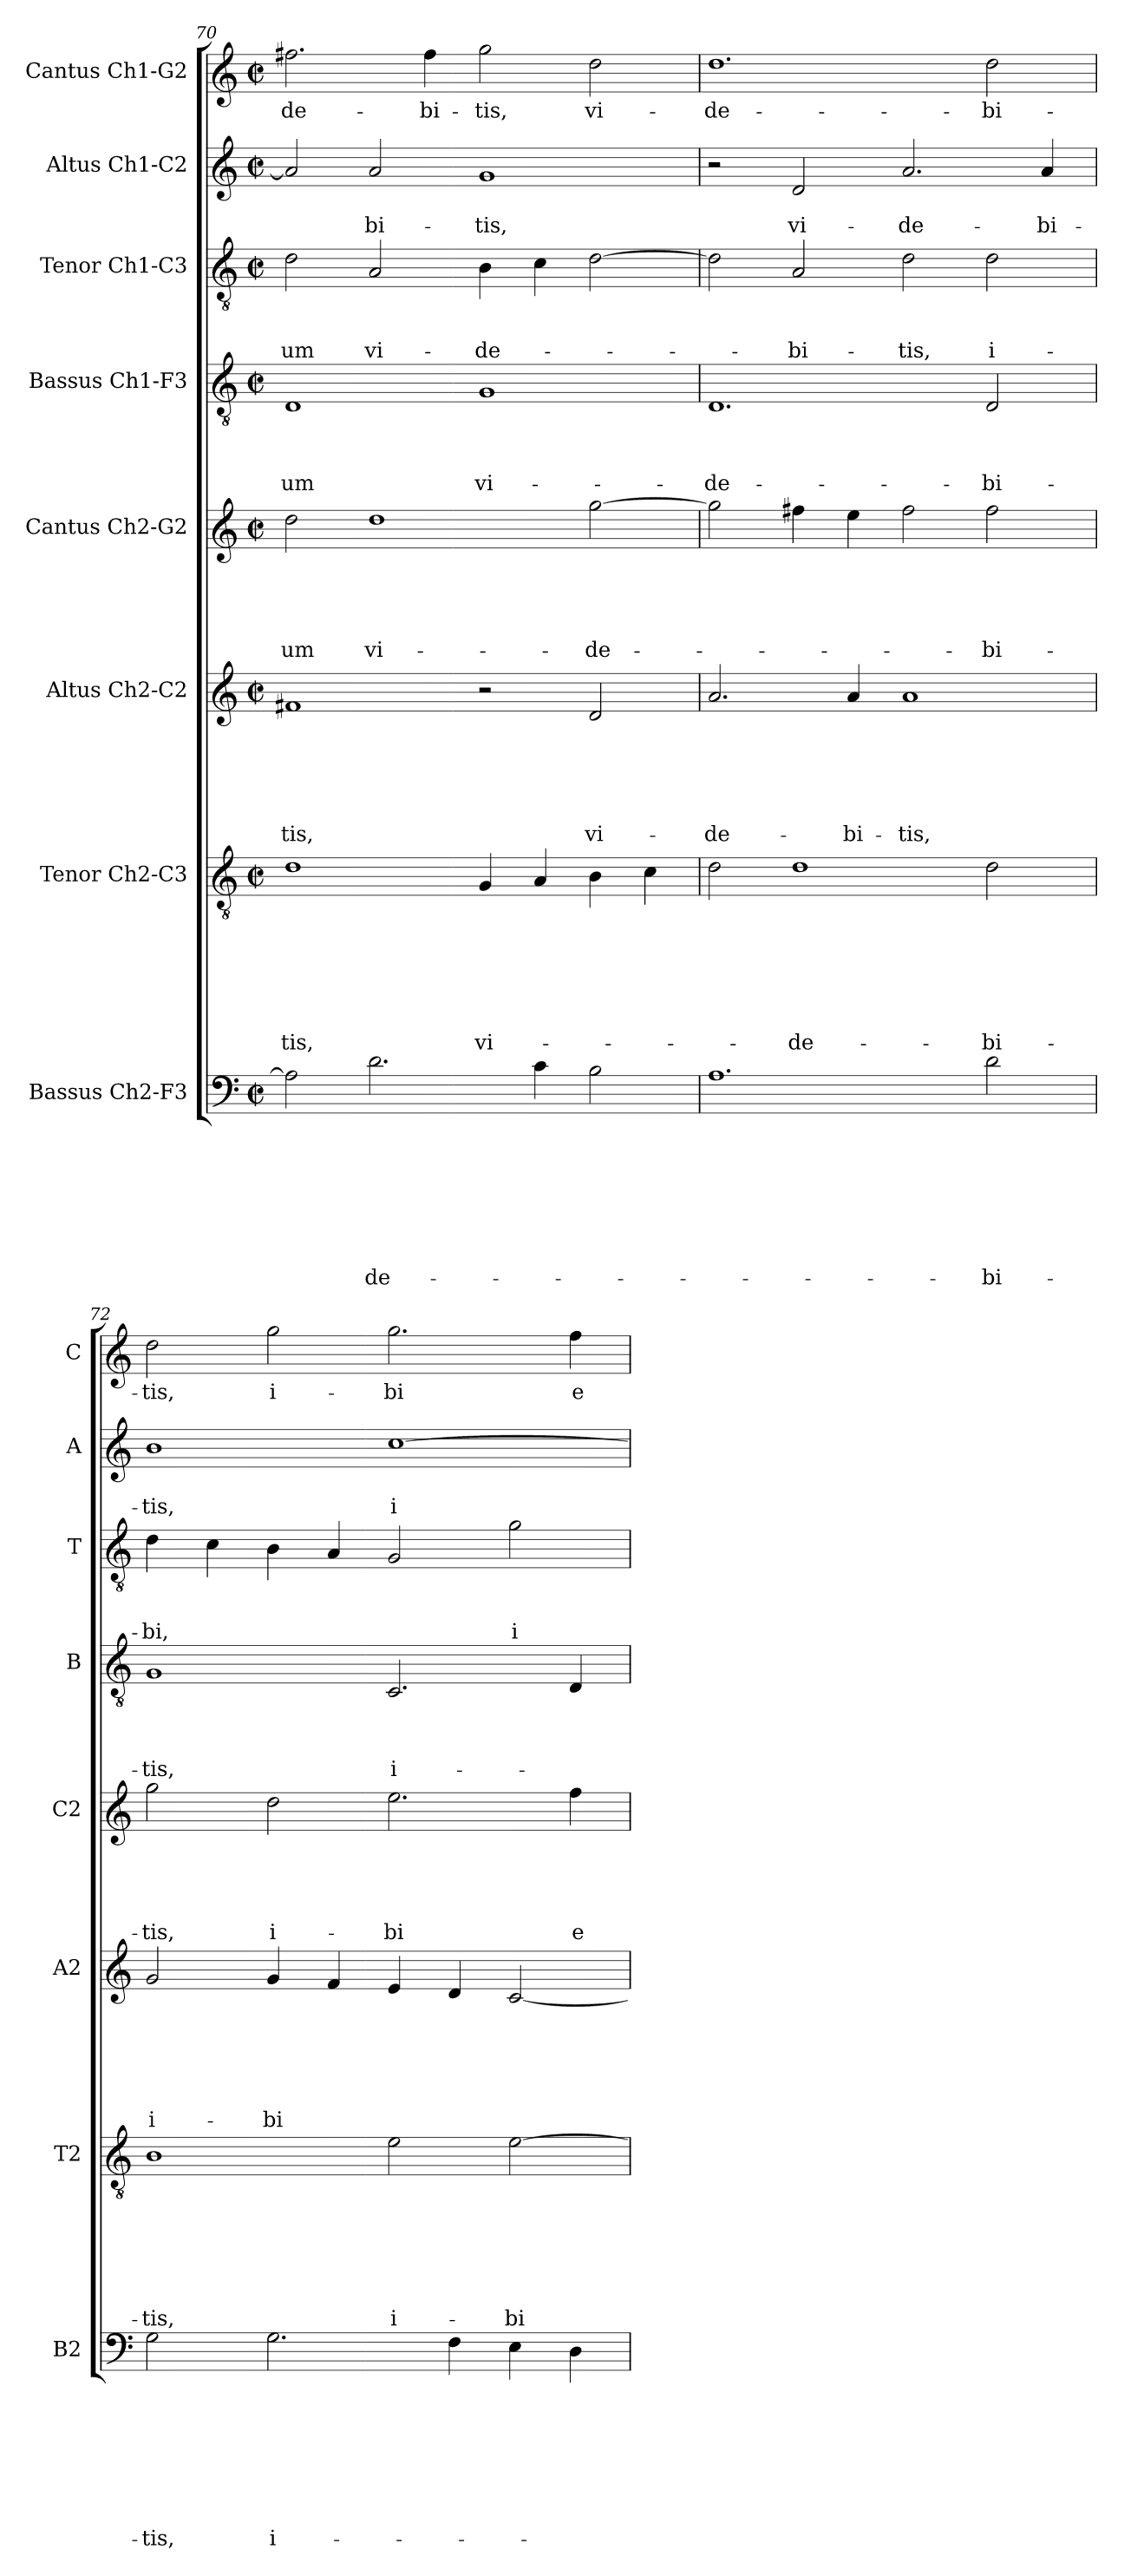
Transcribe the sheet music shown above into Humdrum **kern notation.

**kern	**text	**text	**text	**text	**text	**text	**text	**text	**kern	**text	**text	**text	**text	**text	**text	**text	**kern	**text	**text	**text	**text	**text	**text	**kern	**text	**text	**text	**text	**text	**kern	**text	**text	**text	**text	**kern	**text	**text	**text	**kern	**text	**text	**kern	**text
*part8	*part8	*part8	*part8	*part8	*part8	*part8	*part8	*part8	*part7	*part7	*part7	*part7	*part7	*part7	*part7	*part7	*part6	*part6	*part6	*part6	*part6	*part6	*part6	*part5	*part5	*part5	*part5	*part5	*part5	*part4	*part4	*part4	*part4	*part4	*part3	*part3	*part3	*part3	*part2	*part2	*part2	*part1	*part1
*staff8	*staff8	*staff8	*staff8	*staff8	*staff8	*staff8	*staff8	*staff8	*staff7	*staff7	*staff7	*staff7	*staff7	*staff7	*staff7	*staff7	*staff6	*staff6	*staff6	*staff6	*staff6	*staff6	*staff6	*staff5	*staff5	*staff5	*staff5	*staff5	*staff5	*staff4	*staff4	*staff4	*staff4	*staff4	*staff3	*staff3	*staff3	*staff3	*staff2	*staff2	*staff2	*staff1	*staff1
*I"Bassus Ch2-F3	*	*	*	*	*	*	*	*	*I"Tenor Ch2-C3	*	*	*	*	*	*	*	*I"Altus Ch2-C2	*	*	*	*	*	*	*I"Cantus Ch2-G2	*	*	*	*	*	*I"Bassus Ch1-F3	*	*	*	*	*I"Tenor Ch1-C3	*	*	*	*I"Altus Ch1-C2	*	*	*I"Cantus Ch1-G2	*
*I'B2	*	*	*	*	*	*	*	*	*I'T2	*	*	*	*	*	*	*	*I'A2	*	*	*	*	*	*	*I'C2	*	*	*	*	*	*I'B	*	*	*	*	*I'T	*	*	*	*I'A	*	*	*I'C	*
*clefF4	*	*	*	*	*	*	*	*	*clefGv2	*	*	*	*	*	*	*	*clefG2	*	*	*	*	*	*	*clefG2	*	*	*	*	*	*clefGv2	*	*	*	*	*clefGv2	*	*	*	*clefG2	*	*	*clefG2	*
*k[]	*	*	*	*	*	*	*	*	*k[]	*	*	*	*	*	*	*	*k[]	*	*	*	*	*	*	*k[]	*	*	*	*	*	*k[]	*	*	*	*	*k[]	*	*	*	*k[]	*	*	*k[]	*
*C:	*	*	*	*	*	*	*	*	*C:	*	*	*	*	*	*	*	*C:	*	*	*	*	*	*	*C:	*	*	*	*	*	*C:	*	*	*	*	*C:	*	*	*	*C:	*	*	*C:	*
*M2/2	*	*	*	*	*	*	*	*	*M2/2	*	*	*	*	*	*	*	*M2/2	*	*	*	*	*	*	*M2/2	*	*	*	*	*	*M2/2	*	*	*	*	*M2/2	*	*	*	*M2/2	*	*	*M2/2	*
*met(c|)	*	*	*	*	*	*	*	*	*met(c|)	*	*	*	*	*	*	*	*met(c|)	*	*	*	*	*	*	*met(c|)	*	*	*	*	*	*met(c|)	*	*	*	*	*met(c|)	*	*	*	*met(c|)	*	*	*met(c|)	*
=70	=70	=70	=70	=70	=70	=70	=70	=70	=70	=70	=70	=70	=70	=70	=70	=70	=70	=70	=70	=70	=70	=70	=70	=70	=70	=70	=70	=70	=70	=70	=70	=70	=70	=70	=70	=70	=70	=70	=70	=70	=70	=70	=70
!	!	!	!	!	!	!	!	!	!	!	!	!	!	!	!	!LO:LY:b	!	!	!	!	!	!	!LO:LY:b	!	!	!	!	!	!LO:LY:b	!	!	!	!	!LO:LY:b	!	!	!	!LO:LY:b	!	!	!	!	!LO:LY:b
2A\]	.	.	.	.	.	.	.	.	1d	.	.	.	.	.	.	-tis,	1f#X	.	.	.	.	.	-tis,	2dd\	.	.	.	.	-um	1D	.	.	.	-um	2d\	.	.	-um	2a/]	.	.	2.ff#\	-de-
!	!	!	!	!	!	!	!	!LO:LY:b	!	!	!	!	!	!	!	!	!	!	!	!	!	!	!	!	!	!	!	!	!LO:LY:b	!	!	!	!	!	!	!	!	!LO:LY:b	!	!	!LO:LY:b	!	!
2.d\	.	.	.	.	.	.	.	-de-	.	.	.	.	.	.	.	.	.	.	.	.	.	.	.	1dd	.	.	.	.	vi-	.	.	.	.	.	2A/	.	.	vi-	2a/	.	-bi-	.	.
!	!	!	!	!	!	!	!	!	!	!	!	!	!	!	!	!	!	!	!	!	!	!	!	!	!	!	!	!	!	!	!	!	!	!	!	!	!	!	!	!	!	!	!LO:LY:b
.	.	.	.	.	.	.	.	.	.	.	.	.	.	.	.	.	.	.	.	.	.	.	.	.	.	.	.	.	.	.	.	.	.	.	.	.	.	.	.	.	.	4ff#\	-bi-
!	!	!	!	!	!	!	!	!	!	!	!	!	!	!	!	!LO:LY:b	!	!	!	!	!	!	!	!	!	!	!	!	!	!	!	!	!	!LO:LY:b	!	!	!	!LO:LY:b	!	!	!LO:LY:b	!	!LO:LY:b
.	.	.	.	.	.	.	.	.	4G/	.	.	.	.	.	.	vi-	2r	.	.	.	.	.	.	.	.	.	.	.	.	1G	.	.	.	vi-	4B\	.	.	-de-	1g	.	-tis,	2gg\	-tis,
4c\	.	.	.	.	.	.	.	.	4A/	.	.	.	.	.	.	.	.	.	.	.	.	.	.	.	.	.	.	.	.	.	.	.	.	.	4c\	.	.	.	.	.	.	.	.
!	!	!	!	!	!	!	!	!	!	!	!	!	!	!	!	!	!	!	!	!	!	!	!LO:LY:b	!	!	!	!	!	!LO:LY:b	!	!	!	!	!	!	!	!	!	!	!	!	!	!LO:LY:b
2B\	.	.	.	.	.	.	.	.	4B\	.	.	.	.	.	.	.	2d/	.	.	.	.	.	vi-	[2gg\	.	.	.	.	-de-	.	.	.	.	.	[2d\	.	.	.	.	.	.	2dd\	vi-
.	.	.	.	.	.	.	.	.	4c\	.	.	.	.	.	.	.	.	.	.	.	.	.	.	.	.	.	.	.	.	.	.	.	.	.	.	.	.	.	.	.	.	.	.
=71	=71	=71	=71	=71	=71	=71	=71	=71	=71	=71	=71	=71	=71	=71	=71	=71	=71	=71	=71	=71	=71	=71	=71	=71	=71	=71	=71	=71	=71	=71	=71	=71	=71	=71	=71	=71	=71	=71	=71	=71	=71	=71	=71
!	!	!	!	!	!	!	!	!	!	!	!	!	!	!	!	!	!	!	!	!	!	!	!LO:LY:b	!	!	!	!	!	!	!	!	!	!	!LO:LY:b	!	!	!	!	!	!	!	!	!LO:LY:b
1.A	.	.	.	.	.	.	.	.	2d\	.	.	.	.	.	.	.	2.a/	.	.	.	.	.	-de-	2gg\]	.	.	.	.	.	1.D	.	.	.	-de-	2d\]	.	.	.	2r	.	.	1.dd	-de-
!	!	!	!	!	!	!	!	!	!	!	!	!	!	!	!	!LO:LY:b	!	!	!	!	!	!	!	!	!	!	!	!	!	!	!	!	!	!	!	!	!	!LO:LY:b	!	!	!LO:LY:b	!	!
.	.	.	.	.	.	.	.	.	1d	.	.	.	.	.	.	-de-	.	.	.	.	.	.	.	4ff#X\	.	.	.	.	.	.	.	.	.	.	2A/	.	.	-bi-	2d/	.	vi-	.	.
!	!	!	!	!	!	!	!	!	!	!	!	!	!	!	!	!	!	!	!	!	!	!	!LO:LY:b	!	!	!	!	!	!	!	!	!	!	!	!	!	!	!	!	!	!	!	!
.	.	.	.	.	.	.	.	.	.	.	.	.	.	.	.	.	4a/	.	.	.	.	.	-bi-	4ee\	.	.	.	.	.	.	.	.	.	.	.	.	.	.	.	.	.	.	.
!	!	!	!	!	!	!	!	!	!	!	!	!	!	!	!	!	!	!	!	!	!	!	!LO:LY:b	!	!	!	!	!	!	!	!	!	!	!	!	!	!	!LO:LY:b	!	!	!LO:LY:b	!	!
.	.	.	.	.	.	.	.	.	.	.	.	.	.	.	.	.	1a	.	.	.	.	.	-tis,	2ff#\	.	.	.	.	.	.	.	.	.	.	2d\	.	.	-tis,	2.a/	.	-de-	.	.
!	!	!	!	!	!	!	!	!LO:LY:b	!	!	!	!	!	!	!	!LO:LY:b	!	!	!	!	!	!	!	!	!	!	!	!	!LO:LY:b	!	!	!	!	!LO:LY:b	!	!	!	!LO:LY:b	!	!	!	!	!LO:LY:b
2d\	.	.	.	.	.	.	.	-bi-	2d\	.	.	.	.	.	.	-bi-	.	.	.	.	.	.	.	2ff#\	.	.	.	.	-bi-	2D/	.	.	.	-bi-	2d\	.	.	i-	.	.	.	2dd\	-bi-
!	!	!	!	!	!	!	!	!	!	!	!	!	!	!	!	!	!	!	!	!	!	!	!	!	!	!	!	!	!	!	!	!	!	!	!	!	!	!	!	!	!LO:LY:b	!	!
.	.	.	.	.	.	.	.	.	.	.	.	.	.	.	.	.	.	.	.	.	.	.	.	.	.	.	.	.	.	.	.	.	.	.	.	.	.	.	4a/	.	-bi-	.	.
!!LO:PB:g=z
=72	=72	=72	=72	=72	=72	=72	=72	=72	=72	=72	=72	=72	=72	=72	=72	=72	=72	=72	=72	=72	=72	=72	=72	=72	=72	=72	=72	=72	=72	=72	=72	=72	=72	=72	=72	=72	=72	=72	=72	=72	=72	=72	=72
!	!	!	!	!	!	!	!	!LO:LY:b	!	!	!	!	!	!	!	!LO:LY:b	!	!	!	!	!	!	!LO:LY:b	!	!	!	!	!	!LO:LY:b	!	!	!	!	!LO:LY:b	!	!	!	!LO:LY:b	!	!	!LO:LY:b	!	!LO:LY:b
2G\	.	.	.	.	.	.	.	-tis,	1B	.	.	.	.	.	.	-tis,	2g/	.	.	.	.	.	i-	2gg\	.	.	.	.	-tis,	1G	.	.	.	-tis,	4d\	.	.	-bi,	1b	.	-tis,	2dd\	-tis,
.	.	.	.	.	.	.	.	.	.	.	.	.	.	.	.	.	.	.	.	.	.	.	.	.	.	.	.	.	.	.	.	.	.	.	4c\	.	.	.	.	.	.	.	.
!	!	!	!	!	!	!	!	!LO:LY:b	!	!	!	!	!	!	!	!	!	!	!	!	!	!	!LO:LY:b	!	!	!	!	!	!LO:LY:b	!	!	!	!	!	!	!	!	!	!	!	!	!	!LO:LY:b
2.G\	.	.	.	.	.	.	.	i-	.	.	.	.	.	.	.	.	4g/	.	.	.	.	.	-bi	2dd\	.	.	.	.	i-	.	.	.	.	.	4B\	.	.	.	.	.	.	2gg\	i-
.	.	.	.	.	.	.	.	.	.	.	.	.	.	.	.	.	4f/	.	.	.	.	.	.	.	.	.	.	.	.	.	.	.	.	.	4A/	.	.	.	.	.	.	.	.
!	!	!	!	!	!	!	!	!	!	!	!	!	!	!	!	!LO:LY:b	!	!	!	!	!	!	!	!	!	!	!	!	!LO:LY:b	!	!	!	!	!LO:LY:b	!	!	!	!	!	!	!LO:LY:b	!	!LO:LY:b
.	.	.	.	.	.	.	.	.	2e\	.	.	.	.	.	.	i-	4e/	.	.	.	.	.	.	2.ee\	.	.	.	.	-bi	2.C/	.	.	.	i-	2G/	.	.	.	[1cc	.	i-	2.gg\	-bi
4F\	.	.	.	.	.	.	.	.	.	.	.	.	.	.	.	.	4d/	.	.	.	.	.	.	.	.	.	.	.	.	.	.	.	.	.	.	.	.	.	.	.	.	.	.
!	!	!	!	!	!	!	!	!	!	!	!	!	!	!	!	!LO:LY:b	!	!	!	!	!	!	!	!	!	!	!	!	!	!	!	!	!	!	!	!	!	!LO:LY:b	!	!	!	!	!
4E\	.	.	.	.	.	.	.	.	[2e\	.	.	.	.	.	.	-bi	[2c/	.	.	.	.	.	.	.	.	.	.	.	.	.	.	.	.	.	2g\	.	.	i-	.	.	.	.	.
!	!	!	!	!	!	!	!	!	!	!	!	!	!	!	!	!	!	!	!	!	!	!	!	!	!	!	!	!	!LO:LY:b	!	!	!	!	!	!	!	!	!	!	!	!	!	!LO:LY:b
4D\	.	.	.	.	.	.	.	.	.	.	.	.	.	.	.	.	.	.	.	.	.	.	.	4ff\	.	.	.	.	e-	4D/	.	.	.	.	.	.	.	.	.	.	.	4ff\	e-
=	=	=	=	=	=	=	=	=	=	=	=	=	=	=	=	=	=	=	=	=	=	=	=	=	=	=	=	=	=	=	=	=	=	=	=	=	=	=	=	=	=	=	=
*-	*-	*-	*-	*-	*-	*-	*-	*-	*-	*-	*-	*-	*-	*-	*-	*-	*-	*-	*-	*-	*-	*-	*-	*-	*-	*-	*-	*-	*-	*-	*-	*-	*-	*-	*-	*-	*-	*-	*-	*-	*-	*-	*-
